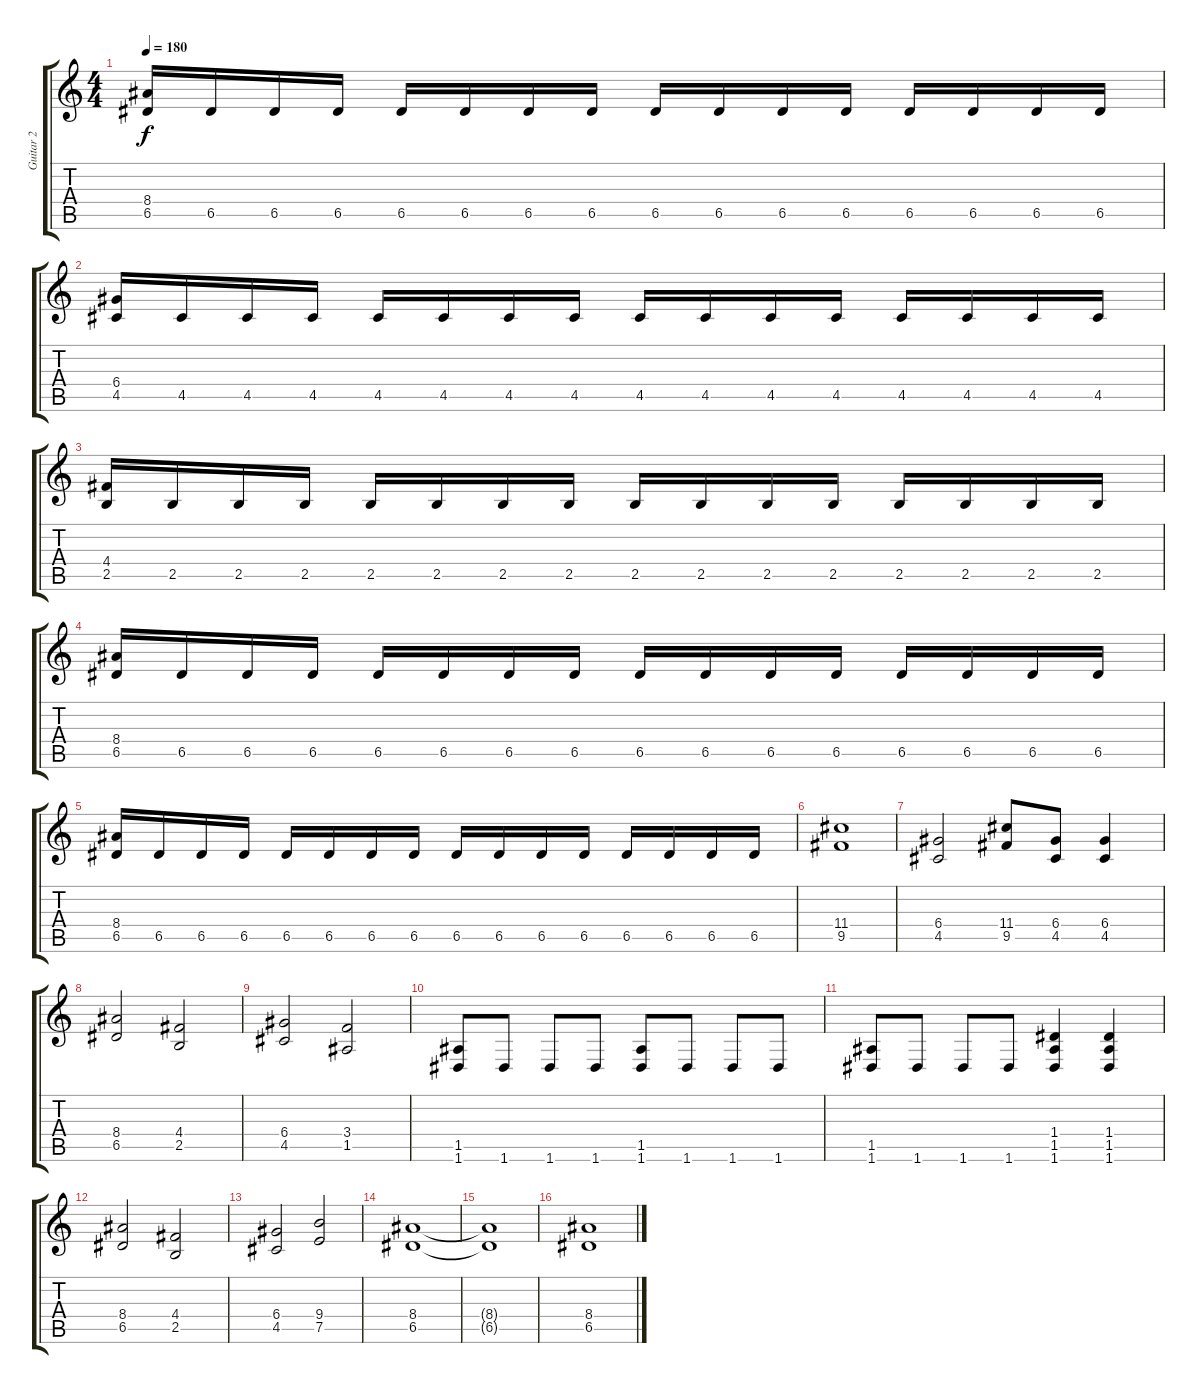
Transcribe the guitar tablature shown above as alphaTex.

\track ("Guitar 2" "Guitar 2") {instrument distortionguitar}
\staff {score tabs}
\tuning (E4 B3 G3 D3 A2 D2) {hide}
\ts (4 4)
\tempo 180
\clef g2
\ks c
(8.4 6.5).16{dy f} 6.5.16 6.5.16 6.5.16 6.5.16 6.5.16 6.5.16 6.5.16 6.5.16 6.5.16 6.5.16 6.5.16 6.5.16 6.5.16 6.5.16 6.5.16 |
(6.4 4.5).16 4.5.16 4.5.16 4.5.16 4.5.16 4.5.16 4.5.16 4.5.16 4.5.16 4.5.16 4.5.16 4.5.16 4.5.16 4.5.16 4.5.16 4.5.16 |
(4.4 2.5).16 2.5.16 2.5.16 2.5.16 2.5.16 2.5.16 2.5.16 2.5.16 2.5.16 2.5.16 2.5.16 2.5.16 2.5.16 2.5.16 2.5.16 2.5.16 |
(8.4 6.5).16 6.5.16 6.5.16 6.5.16 6.5.16 6.5.16 6.5.16 6.5.16 6.5.16 6.5.16 6.5.16 6.5.16 6.5.16 6.5.16 6.5.16 6.5.16 |
(8.4 6.5).16 6.5.16 6.5.16 6.5.16 6.5.16 6.5.16 6.5.16 6.5.16 6.5.16 6.5.16 6.5.16 6.5.16 6.5.16 6.5.16 6.5.16 6.5.16 |
(11.4 9.5).1 |
(6.4 4.5).2 (11.4 9.5).8 (6.4 4.5).8 (6.4 4.5).4 |
(8.4 6.5).2 (4.4 2.5).2 |
(6.4 4.5).2 (3.4 1.5).2 |
(1.5 1.6).8 1.6.8 1.6.8 1.6.8 (1.5 1.6).8 1.6.8 1.6.8 1.6.8 |
(1.5 1.6).8 1.6.8 1.6.8 1.6.8 (1.4 1.5 1.6).4 (1.4 1.5 1.6).4 |
(8.4 6.5).2 (4.4 2.5).2 |
(6.4 4.5).2 (9.4 7.5).2 |
(8.4 6.5).1 |
(8.4{t} 6.5{t}).1 |
(8.4 6.5).1
